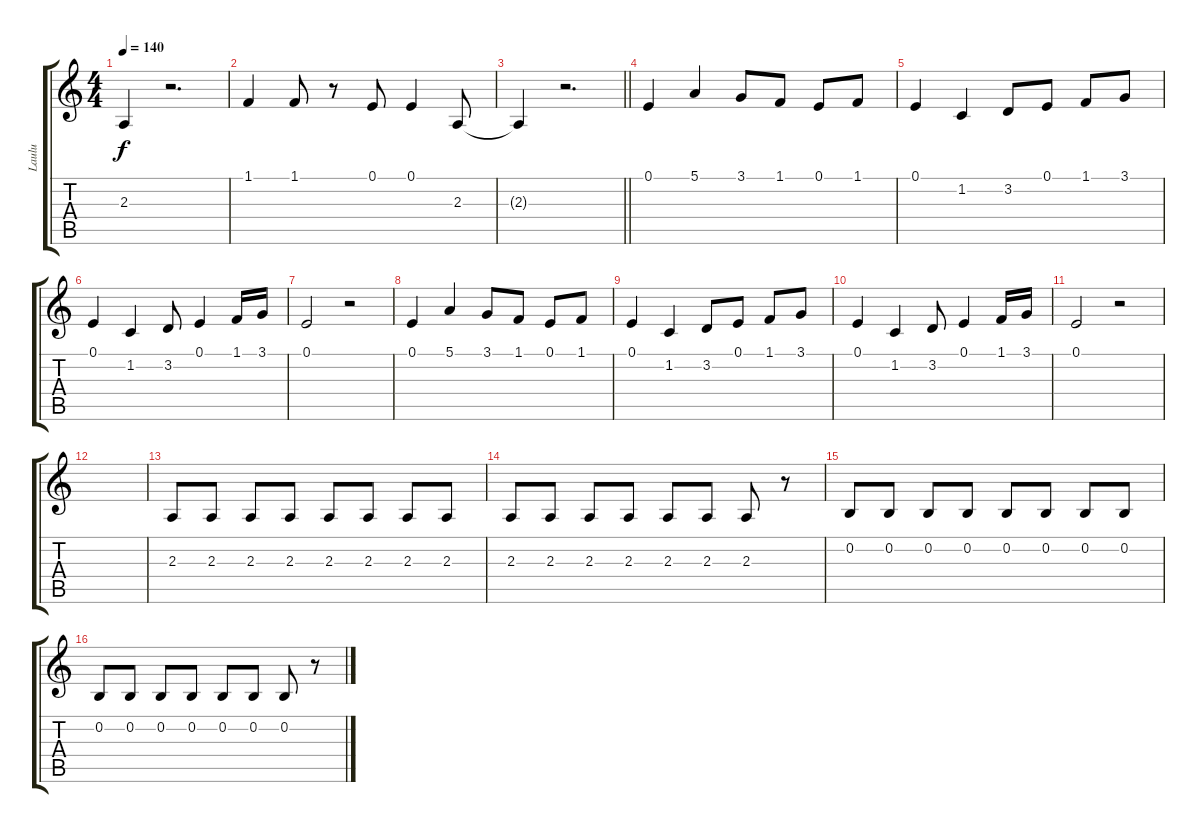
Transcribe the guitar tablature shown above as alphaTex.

\track ("Laulu" "Laulu") {instrument lead6voice}
\staff {score tabs}
\tuning (E4 B3 G3 D3 A2 E2) {hide}
\ts (4 4)
\tempo 140
\clef g2
\ks c
2.3{t}.4{dy f} r.2{d} |
1.1.4 1.1.8 r.8 0.1.8 0.1.4 2.3.8 |
\barLineRight lightlight
2.3{t}.4 r.2{d} |
0.1.4 5.1.4 3.1.8 1.1.8 0.1.8 1.1.8 |
0.1.4 1.2.4 3.2.8 0.1.8 1.1.8 3.1.8 |
0.1.4 1.2.4 3.2.8 0.1.4 1.1.16 3.1.16 |
0.1.2 r.2 |
0.1.4 5.1.4 3.1.8 1.1.8 0.1.8 1.1.8 |
0.1.4 1.2.4 3.2.8 0.1.8 1.1.8 3.1.8 |
0.1.4 1.2.4 3.2.8 0.1.4 1.1.16 3.1.16 |
0.1.2 r.2 |
|
2.3.8 2.3.8 2.3.8 2.3.8 2.3.8 2.3.8 2.3.8 2.3.8 |
2.3.8 2.3.8 2.3.8 2.3.8 2.3.8 2.3.8 2.3.8 r.8 |
0.2.8 0.2.8 0.2.8 0.2.8 0.2.8 0.2.8 0.2.8 0.2.8 |
0.2.8 0.2.8 0.2.8 0.2.8 0.2.8 0.2.8 0.2.8 r.8
